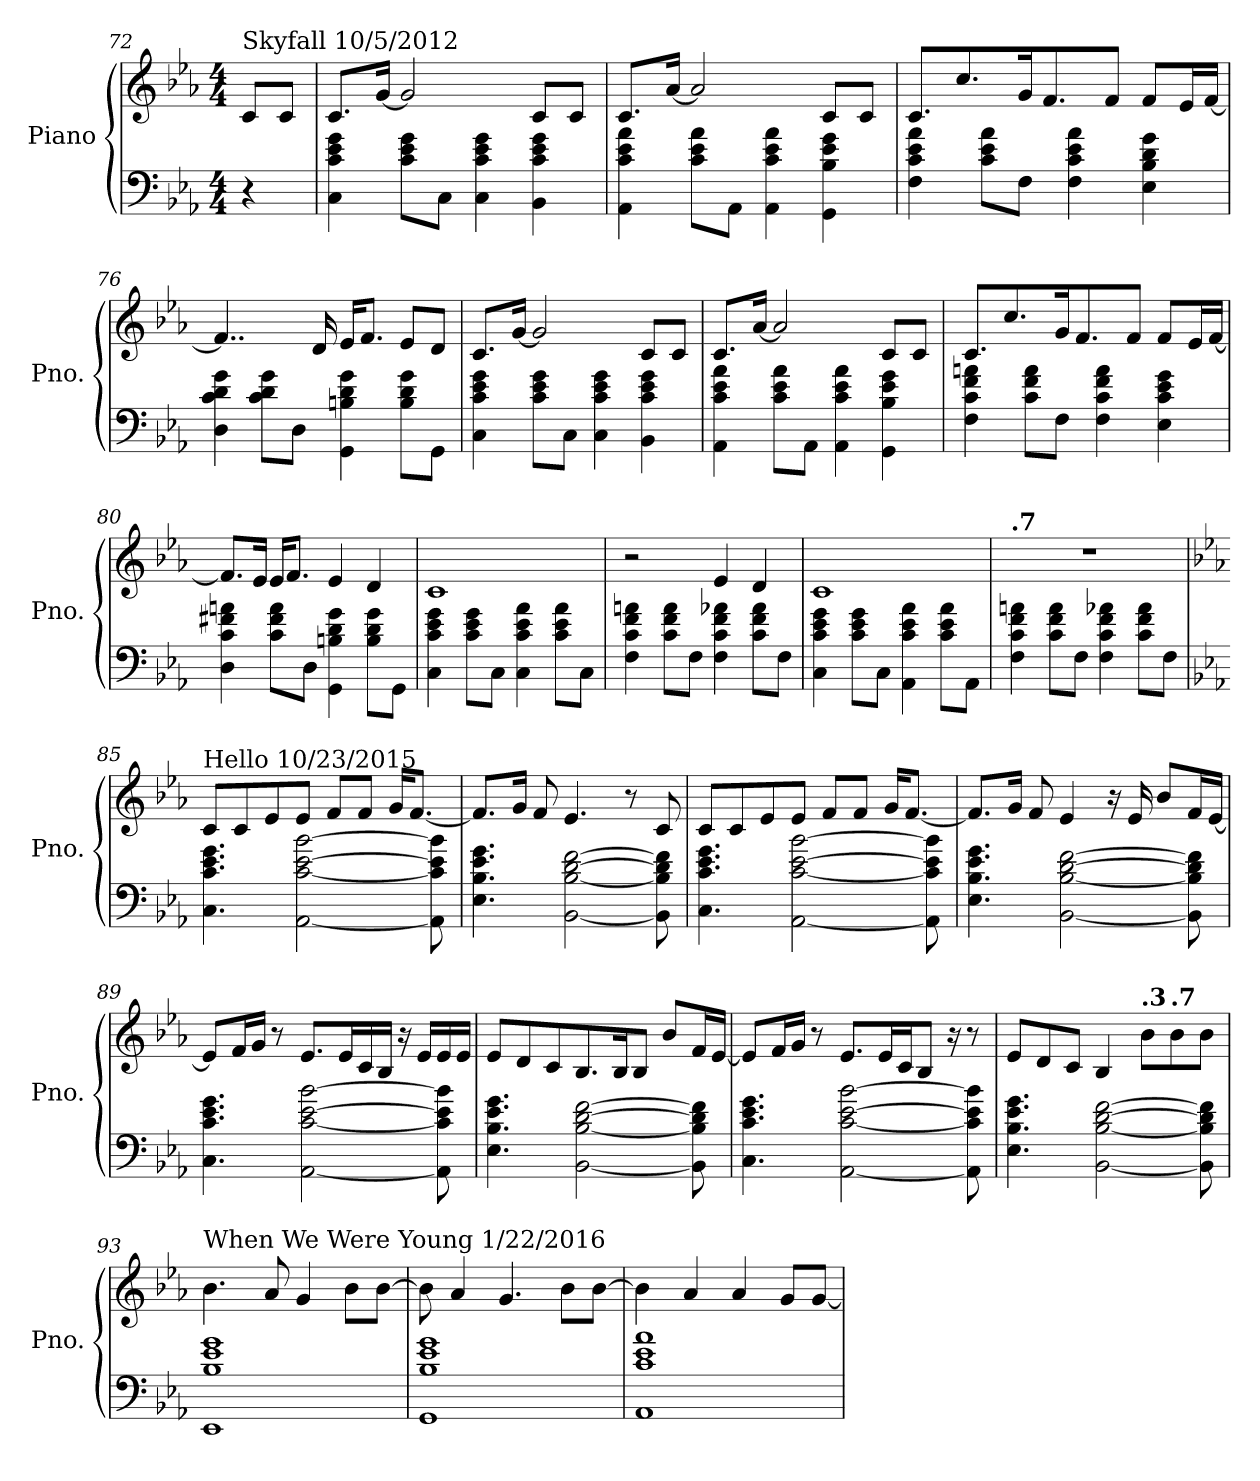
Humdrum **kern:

**kern	**kern
*part2	*part1
*staff2	*staff1
*I"Piano	*I"Piano
*I'Pno.	*I'Pno.
!!LO:LB:g=z
*clefF4	*clefG2
*k[b-e-a-]	*k[b-e-a-]
*M4/4	*M4/4
=72	=72
!	!LO:TX:a:t=Skyfall 10/5/2012
4r	8c/L
.	8c/J
=73	=73
4C\ 4c\ 4e-\ 4g\	8.c/L
.	[16g/Jk
8c\ 8e-\ 8g\L	2g/]
8C\J	.
4C\ 4c\ 4e-\ 4g\	.
4BB-\ 4c\ 4e-\ 4g\	8c/L
.	8c/J
=74	=74
4AA-\ 4c\ 4e-\ 4a-\	8.c/L
.	[16a-/Jk
8c\ 8e-\ 8a-\L	2a-/]
8AA-\J	.
4AA-\ 4c\ 4e-\ 4a-\	.
4GG\ 4B-\ 4e-\ 4g\	8c/L
.	8c/J
=75	=75
4F\ 4c\ 4e-\ 4a-\	8.c/L
.	8.cc/
8c\ 8e-\ 8a-\L	.
8F\J	16g/K
.	8.f/
4F\ 4c\ 4e-\ 4a-\	.
.	8f/J
4E-\ 4B-\ 4d\ 4g\	8f/L
.	16e-/L
.	[16f/JJ
=76	=76
4D\ 4c\ 4d\ 4g\	4..f/]
8c\ 8d\ 8g\L	.
8D\J	.
.	16d/
4GG\ 4Bn\ 4d\ 4g\	16e-/KL
.	8.f/J
8B\ 8d\ 8g\L	8e-/L
8GG\J	8d/J
!!LO:PB:g=z
=77	=77
4C\ 4c\ 4e-\ 4g\	8.c/L
.	[16g/Jk
8c\ 8e-\ 8g\L	2g/]
8C\J	.
4C\ 4c\ 4e-\ 4g\	.
4BB-\ 4c\ 4e-\ 4g\	8c/L
.	8c/J
=78	=78
4AA-\ 4c\ 4e-\ 4a-\	8.c/L
.	[16a-/Jk
8c\ 8e-\ 8a-\L	2a-/]
8AA-\J	.
4AA-\ 4c\ 4e-\ 4a-\	.
4GG\ 4B-\ 4e-\ 4g\	8c/L
.	8c/J
=79	=79
4F\ 4c\ 4f\ 4an\	8.c/L
.	8.cc/
8c\ 8f\ 8a\L	.
8F\J	16g/K
.	8.f/
4F\ 4c\ 4f\ 4a\	.
.	8f/J
4E-\ 4c\ 4e-\ 4g\	8f/L
.	16e-/L
.	[16f/JJ
=80	=80
4D\ 4c\ 4f#X\ 4an\	8.f/L]
.	16e-/Jk
8c\ 8f#\ 8a\L	16e-/KL
.	8.f/J
8D\J	.
4GG\ 4Bn\ 4d\ 4g\	4e-/
8B\ 8d\ 8g\L	4d/
8GG\J	.
!!LO:LB:g=z
=81	=81
4C\ 4c\ 4e-\ 4g\	1c
8c\ 8e-\ 8g\L	.
8C\J	.
4C\ 4c\ 4e-\ 4a-\	.
8c\ 8e-\ 8a-\L	.
8C\J	.
=82	=82
4F\ 4c\ 4f\ 4an\	2r
8c\ 8f\ 8a\L	.
8F\J	.
4F\ 4c\ 4f\ 4a-X\	4e-/
8c\ 8f\ 8a-\L	4d/
8F\J	.
=83	=83
4C\ 4c\ 4e-\ 4g\	1c
8c\ 8e-\ 8g\L	.
8C\J	.
4AA-\ 4c\ 4e-\ 4a-\	.
8c\ 8e-\ 8a-\L	.
8AA-\J	.
=84	=84
*	*MM76
!	!LO:TX:a:B:t=.7
4F\ 4c\ 4f\ 4an\	1r
8c\ 8f\ 8a\L	.
8F\J	.
4F\ 4c\ 4f\ 4a-X\	.
8c\ 8f\ 8a-\L	.
8F\J	.
=85	=85
*k[b-e-a-]	*k[b-e-a-]
*	*MM79
!	!LO:TX:a:t=Hello 10/23/2015
4.C\ 4.c\ 4.e-\ 4.g\	8c/L
.	8c/
.	8e-/
[2AA-\ [2c\ [2e-\ [2b-\	8e-/J
.	8f/L
.	8f/J
.	16g/KL
.	[8.f/J
8AA-\] 8c\] 8e-\] 8b-\]	.
!!LO:LB:g=z
=86	=86
4.E-\ 4.B-\ 4.e-\ 4.g\	8.f/L]
.	16g/Jk
.	8f/
[2BB-\ [2B-\ [2d\ [2f\	4.e-/
.	8r
8BB-\] 8B-\] 8d\] 8f\]	8c/
=87	=87
4.C\ 4.c\ 4.e-\ 4.g\	8c/L
.	8c/
.	8e-/
[2AA-\ [2c\ [2e-\ [2b-\	8e-/J
.	8f/L
.	8f/J
.	16g/KL
.	[8.f/J
8AA-\] 8c\] 8e-\] 8b-\]	.
=88	=88
4.E-\ 4.B-\ 4.e-\ 4.g\	8.f/L]
.	16g/Jk
.	8f/
[2BB-\ [2B-\ [2d\ [2f\	4e-/
.	16r
.	16e-/
.	8b-/L
8BB-\] 8B-\] 8d\] 8f\]	16f/L
.	[16e-/JJ
=89	=89
4.C\ 4.c\ 4.e-\ 4.g\	8e-/L]
.	16f/L
.	16g/JJ
.	8r
[2AA-\ [2c\ [2e-\ [2b-\	8.e-/L
.	16e-/L
.	16c/
.	16B-/JJ
.	16r
.	16e-/LL
8AA-\] 8c\] 8e-\] 8b-\]	16e-/
.	16e-/JJ
!!LO:LB:g=z
=90	=90
4.E-\ 4.B-\ 4.e-\ 4.g\	8e-/L
.	8d/
.	8c/
[2BB-\ [2B-\ [2d\ [2f\	8.B-/
.	16B-/K
.	8B-/J
.	8b-/L
8BB-\] 8B-\] 8d\] 8f\]	16f/L
.	[16e-/JJ
=91	=91
4.C\ 4.c\ 4.e-\ 4.g\	8e-/L]
.	16f/L
.	16g/JJ
.	8r
[2AA-\ [2c\ [2e-\ [2b-\	8.e-/L
.	16e-/L
.	16c/J
.	8B-/J
.	16r
8AA-\] 8c\] 8e-\] 8b-\]	8r
=92	=92
4.E-\ 4.B-\ 4.e-\ 4.g\	8e-/L
.	8d/
.	8c/J
[2BB-\ [2B-\ [2d\ [2f\	4B-/
*	*MM101
!	!LO:TX:a:B:t=.3
.	8b-\L
*	*MM123
!	!LO:TX:a:B:t=.7
.	8b-\
*	*MM146
8BB-\] 8B-\] 8d\] 8f\]	8b-\J
=93	=93
*	*MM146
!	!LO:TX:a:t=When We Were Young 1/22/2016
1EE- 1B- 1e- 1g	4.b-\
.	8a-/
.	4g/
.	8b-\L
.	[8b-\J
=94	=94
1GG 1B- 1e- 1g	8b-\]
.	4a-/
.	4.g/
.	8b-\L
.	[8b-\J
!!LO:LB:g=z
=95	=95
1AA- 1c 1e- 1a-	4b-\]
.	4a-/
.	4a-/
.	8g/L
.	[8g/J
=	=
*-	*-
